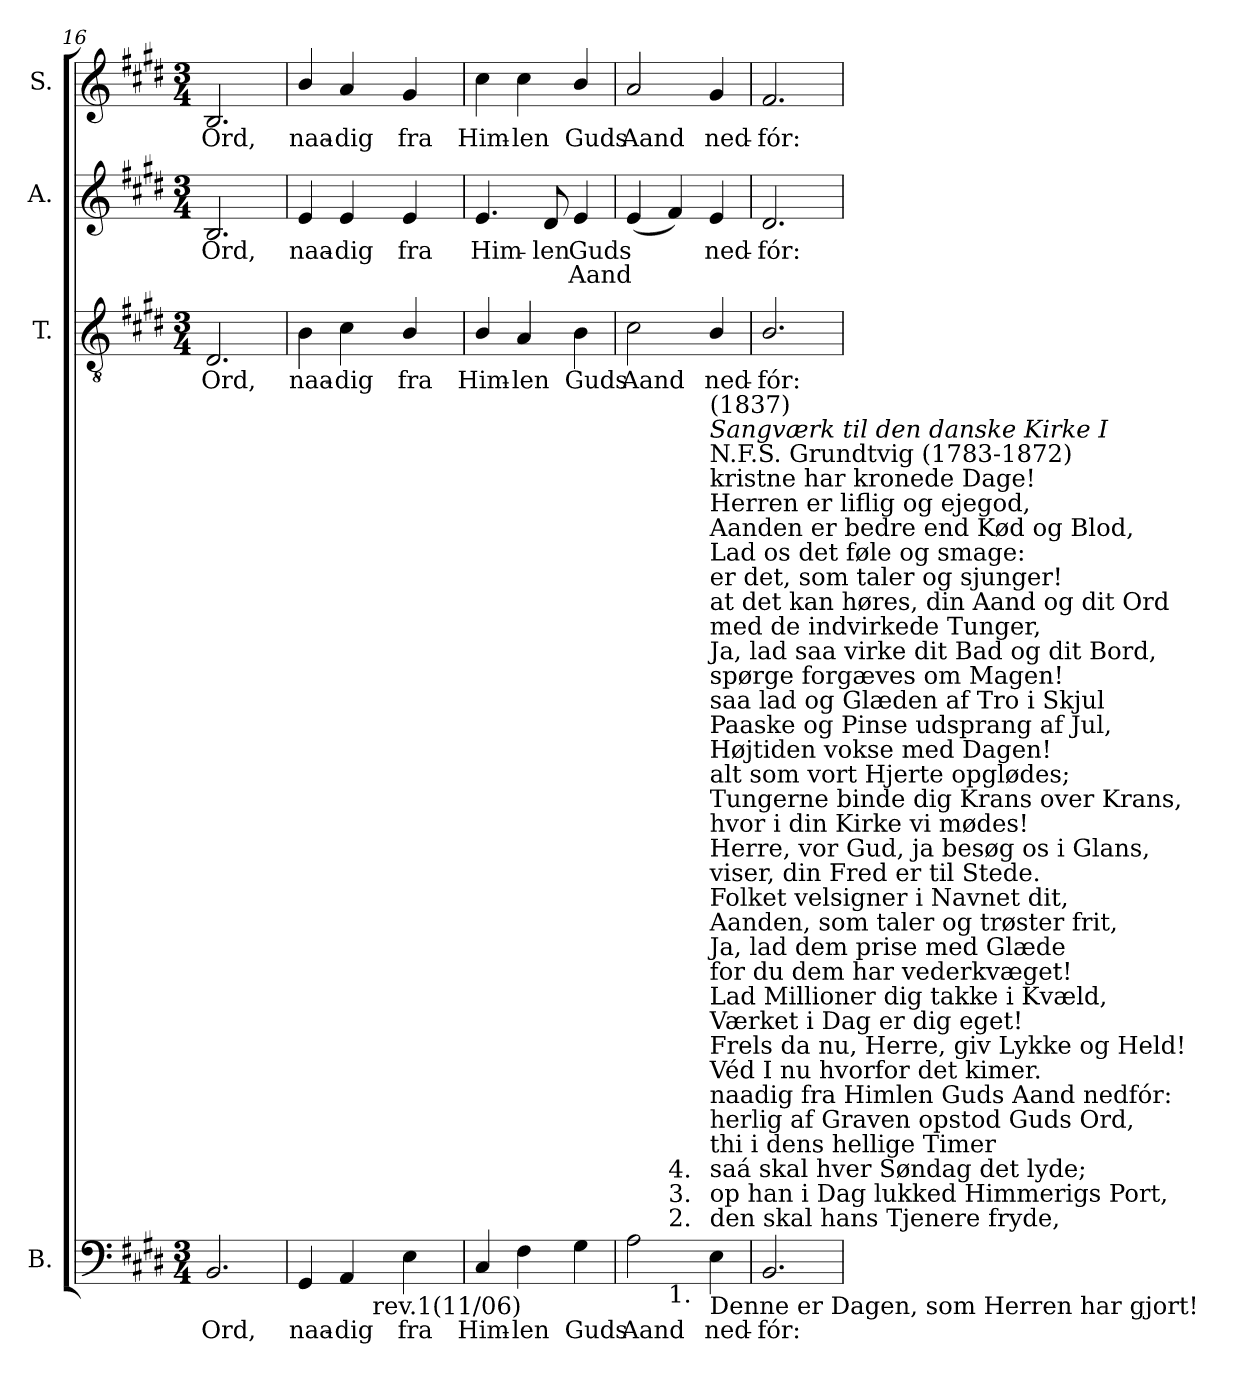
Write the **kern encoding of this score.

**kern	**text	**kern	**text	**kern	**text	**text	**kern	**text
*part4	*part4	*part3	*part3	*part2	*part2	*part2	*part1	*part1
*staff4	*staff4	*staff3	*staff3	*staff2	*staff2	*staff2	*staff1	*staff1
*I"B.	*	*I"T.	*	*I"A.	*	*	*I"S.	*
*I'B.	*	*I'T.	*	*I'A.	*	*	*I'S.	*
*clefF4	*	*clefGv2	*	*clefG2	*	*	*clefG2	*
*	*	*ITrd7c12	*	*	*	*	*	*
*k[f#c#g#d#]	*	*k[f#c#g#d#]	*	*k[f#c#g#d#]	*	*	*k[f#c#g#d#]	*
*E:	*	*E:	*	*E:	*	*	*E:	*
*M3/4	*	*M3/4	*	*M3/4	*	*	*M3/4	*
=16	=16	=16	=16	=16	=16	=16	=16	=16
!	!LO:LY:b:color=#000000	!	!	!	!	!	!	!
!	!	!	!LO:LY:b:color=#000000	!	!	!	!	!
!	!	!	!	!	!LO:LY:b:color=#000000	!	!	!
!	!	!	!	!	!	!	!	!LO:LY:b:color=#000000
2.BBi/	Ord,	2.DD#i/	Ord,	2.Bi/	Ord,	.	2.Bi/	Ord,
=17	=17	=17	=17	=17	=17	=17	=17	=17
!	!LO:LY:b:color=#000000	!	!	!	!	!	!	!
!	!	!	!LO:LY:b:color=#000000	!	!	!	!	!
!	!	!	!	!	!LO:LY:b:color=#000000	!	!	!
!	!	!	!	!	!	!	!	!LO:LY:b:color=#000000
*^	*	*	*	*	*	*	*	*
4GG#i/	4ryy	naa-	4BBi\	naa-	4ei/	naa-	.	4bi/	naa-
!	!	!LO:LY:b:color=#000000	!	!	!	!	!	!	!
!	!	!	!	!LO:LY:b:color=#000000	!	!	!	!	!
!	!	!	!	!	!	!LO:LY:b:color=#000000	!	!	!
!	!	!	!	!	!	!	!	!	!LO:LY:b:color=#000000
4AAi/	16ryy	-dig	4C#i\	-dig	4ei/	-dig	.	4ai/	-dig
.	32ryy	.	.	.	.	.	.	.	.
.	256ryy	.	.	.	.	.	.	.	.
!	!LO:TX:b:t=rev.1(11/06)	!	!	!	!	!	!	!	!
.	4ryy	.	.	.	.	.	.	.	.
!	!	!LO:LY:b:color=#000000	!	!	!	!	!	!	!
!	!	!	!	!LO:LY:b:color=#000000	!	!	!	!	!
!	!	!	!	!	!	!LO:LY:b:color=#000000	!	!	!
!	!	!	!	!	!	!	!	!	!LO:LY:b:color=#000000
4Ei\	.	fra	4BBi/	fra	4ei/	fra	.	4g#i/	fra
.	8ryy	.	.	.	.	.	.	.	.
.	64..ryy	.	.	.	.	.	.	.	.
*v	*v	*	*	*	*	*	*	*	*
!!LO:PB:g=z
=18	=18	=18	=18	=18	=18	=18	=18	=18
*^	*	*	*	*	*	*	*	*
!	!	!LO:LY:b:color=#000000	!	!	!	!	!	!	!
*v	*v	*	*	*	*	*	*	*	*
*^	*	*	*	*	*	*	*	*
!	!	!	!	!LO:LY:b:color=#000000	!	!	!	!	!
*v	*v	*	*	*	*	*	*	*	*
*^	*	*	*	*	*	*	*	*
!	!	!	!	!	!	!LO:LY:b:color=#000000	!	!	!
*v	*v	*	*	*	*	*	*	*	*
*^	*	*	*	*	*	*	*	*
!	!	!	!	!	!	!	!	!	!LO:LY:b:color=#000000
*v	*v	*	*	*	*	*	*	*	*
4C#i/	Him-	4BBi/	Him-	4.ei/	Him-	.	4cc#i\	Him-
!	!LO:LY:b:color=#000000	!	!	!	!	!	!	!
!	!	!	!LO:LY:b:color=#000000	!	!	!	!	!
!	!	!	!	!	!	!	!	!LO:LY:b:color=#000000
4F#i\	-len	4AAi/	-len	.	.	.	4cc#i\	-len
!	!	!	!	!	!LO:LY:b:color=#000000	!	!	!
.	.	.	.	8d#i/	-len	.	.	.
!	!LO:LY:b:color=#000000	!	!	!	!	!	!	!
!	!	!	!LO:LY:b:color=#000000	!	!	!	!	!
!	!	!	!	!	!LO:LY:b:color=#000000	!LO:LY:b:color=#000000	!	!
!	!	!	!	!	!	!	!	!LO:LY:b:color=#000000
4G#i\	Guds	4BBi\	Guds	4ei/	Guds	Aand	4bi/	Guds
=19	=19	=19	=19	=19	=19	=19	=19	=19
!	!LO:LY:b:color=#000000	!	!	!	!	!	!	!
!	!	!	!LO:LY:b:color=#000000	!	!	!	!	!
!	!	!	!	!	!	!	!	!LO:LY:b:color=#000000
*^	*	*	*	*	*	*	*	*
2Ai\	4ryy	Aand	2C#i\	Aand	(4ei/	.	.	2ai/	Aand
!	!LO:TX:b:t=1.	!	!	!	!	!	!	!	!
!	!LO:TX:t=2.	!	!	!	!	!	!	!	!
!	!LO:TX:t=3.	!	!	!	!	!	!	!	!
!	!LO:TX:t=4.	!	!	!	!	!	!	!	!
.	2ryy	.	.	.	4f#i/)	.	.	.	.
!	!	!LO:LY:b:color=#000000	!	!	!	!	!	!	!
!	!	!	!	!LO:LY:b:color=#000000	!	!	!	!	!
!	!	!	!	!	!	!LO:LY:b:color=#000000	!	!	!
!LO:TX:b:t=Denne er Dagen, som Herren har gjort!	!	!	!	!	!	!	!	!	!
!LO:TX:t=den skal hans Tjenere fryde,	!	!	!	!	!	!	!	!	!
!LO:TX:t=op han i Dag lukked Himmerigs Port,	!	!	!	!	!	!	!	!	!
!LO:TX:t=saá skal hver Søndag det lyde;	!	!	!	!	!	!	!	!	!
!LO:TX:t=thi i dens hellige Timer	!	!	!	!	!	!	!	!	!
!LO:TX:t=herlig af Graven opstod Guds Ord,	!	!	!	!	!	!	!	!	!
!LO:TX:t=naadig fra Himlen Guds Aand nedfór&colon;	!	!	!	!	!	!	!	!	!
!LO:TX:t=Véd I nu hvorfor det kimer.	!	!	!	!	!	!	!	!	!
!LO:TX:t=Frels da nu, Herre, giv Lykke og Held!	!	!	!	!	!	!	!	!	!
!LO:TX:t=Værket i Dag er dig eget!	!	!	!	!	!	!	!	!	!
!LO:TX:t=Lad Millioner dig takke i Kvæld,	!	!	!	!	!	!	!	!	!
!LO:TX:t=for du dem har vederkvæget!	!	!	!	!	!	!	!	!	!
!LO:TX:t=Ja, lad dem prise med Glæde	!	!	!	!	!	!	!	!	!
!LO:TX:t=Aanden, som taler og trøster frit,	!	!	!	!	!	!	!	!	!
!LO:TX:t=Folket velsigner i Navnet dit,	!	!	!	!	!	!	!	!	!
!LO:TX:t=viser, din Fred er til Stede.	!	!	!	!	!	!	!	!	!
!LO:TX:t=Herre, vor Gud, ja besøg os i Glans,	!	!	!	!	!	!	!	!	!
!LO:TX:t=hvor i din Kirke vi mødes!	!	!	!	!	!	!	!	!	!
!LO:TX:t=Tungerne binde dig Krans over Krans,	!	!	!	!	!	!	!	!	!
!LO:TX:t=alt som vort Hjerte opglødes;	!	!	!	!	!	!	!	!	!
!LO:TX:t=Højtiden vokse med Dagen!	!	!	!	!	!	!	!	!	!
!LO:TX:t=Paaske og Pinse udsprang af Jul,	!	!	!	!	!	!	!	!	!
!LO:TX:t=saa lad og Glæden af Tro i Skjul	!	!	!	!	!	!	!	!	!
!LO:TX:t=spørge forgæves om Magen!	!	!	!	!	!	!	!	!	!
!LO:TX:t=Ja, lad saa virke dit Bad og dit Bord,	!	!	!	!	!	!	!	!	!
!LO:TX:t=med de indvirkede Tunger,	!	!	!	!	!	!	!	!	!
!LO:TX:t=at det kan høres, din Aand og dit Ord	!	!	!	!	!	!	!	!	!
!LO:TX:t=er det, som taler og sjunger!	!	!	!	!	!	!	!	!	!
!LO:TX:t=Lad os det føle og smage&colon;	!	!	!	!	!	!	!	!	!
!LO:TX:t=Aanden er bedre end Kød og Blod,	!	!	!	!	!	!	!	!	!
!LO:TX:t=Herren er liflig og ejegod,	!	!	!	!	!	!	!	!	!
!LO:TX:t=kristne har kronede Dage!	!	!	!	!	!	!	!	!	!
!LO:TX:t=N.F.S. Grundtvig (1783-1872)	!	!	!	!	!	!	!	!	!
!LO:TX:i:t=Sangværk til den danske Kirke I	!	!	!	!	!	!	!	!	!
!LO:TX:t=(1837)	!	!	!	!	!	!	!	!	!
!	!	!	!	!	!	!	!	!	!LO:LY:b:color=#000000
4Ei\	.	ned-	4BBi/	ned-	4ei/	ned-	.	4g#i/	ned-
*v	*v	*	*	*	*	*	*	*	*
=20	=20	=20	=20	=20	=20	=20	=20	=20
*^	*	*	*	*	*	*	*	*
!	!	!LO:LY:b:color=#000000	!	!	!	!	!	!	!
*v	*v	*	*	*	*	*	*	*	*
*^	*	*	*	*	*	*	*	*
!	!	!	!	!LO:LY:b:color=#000000	!	!	!	!	!
*v	*v	*	*	*	*	*	*	*	*
*^	*	*	*	*	*	*	*	*
!	!	!	!	!	!	!LO:LY:b:color=#000000	!	!	!
*v	*v	*	*	*	*	*	*	*	*
*^	*	*	*	*	*	*	*	*
!	!	!	!	!	!	!	!	!	!LO:LY:b:color=#000000
*v	*v	*	*	*	*	*	*	*	*
2.BBi/	-fór:	2.BBi/	-fór:	2.d#i/	-fór:	.	2.f#i/	-fór:
=	=	=	=	=	=	=	=	=
*-	*-	*-	*-	*-	*-	*-	*-	*-
